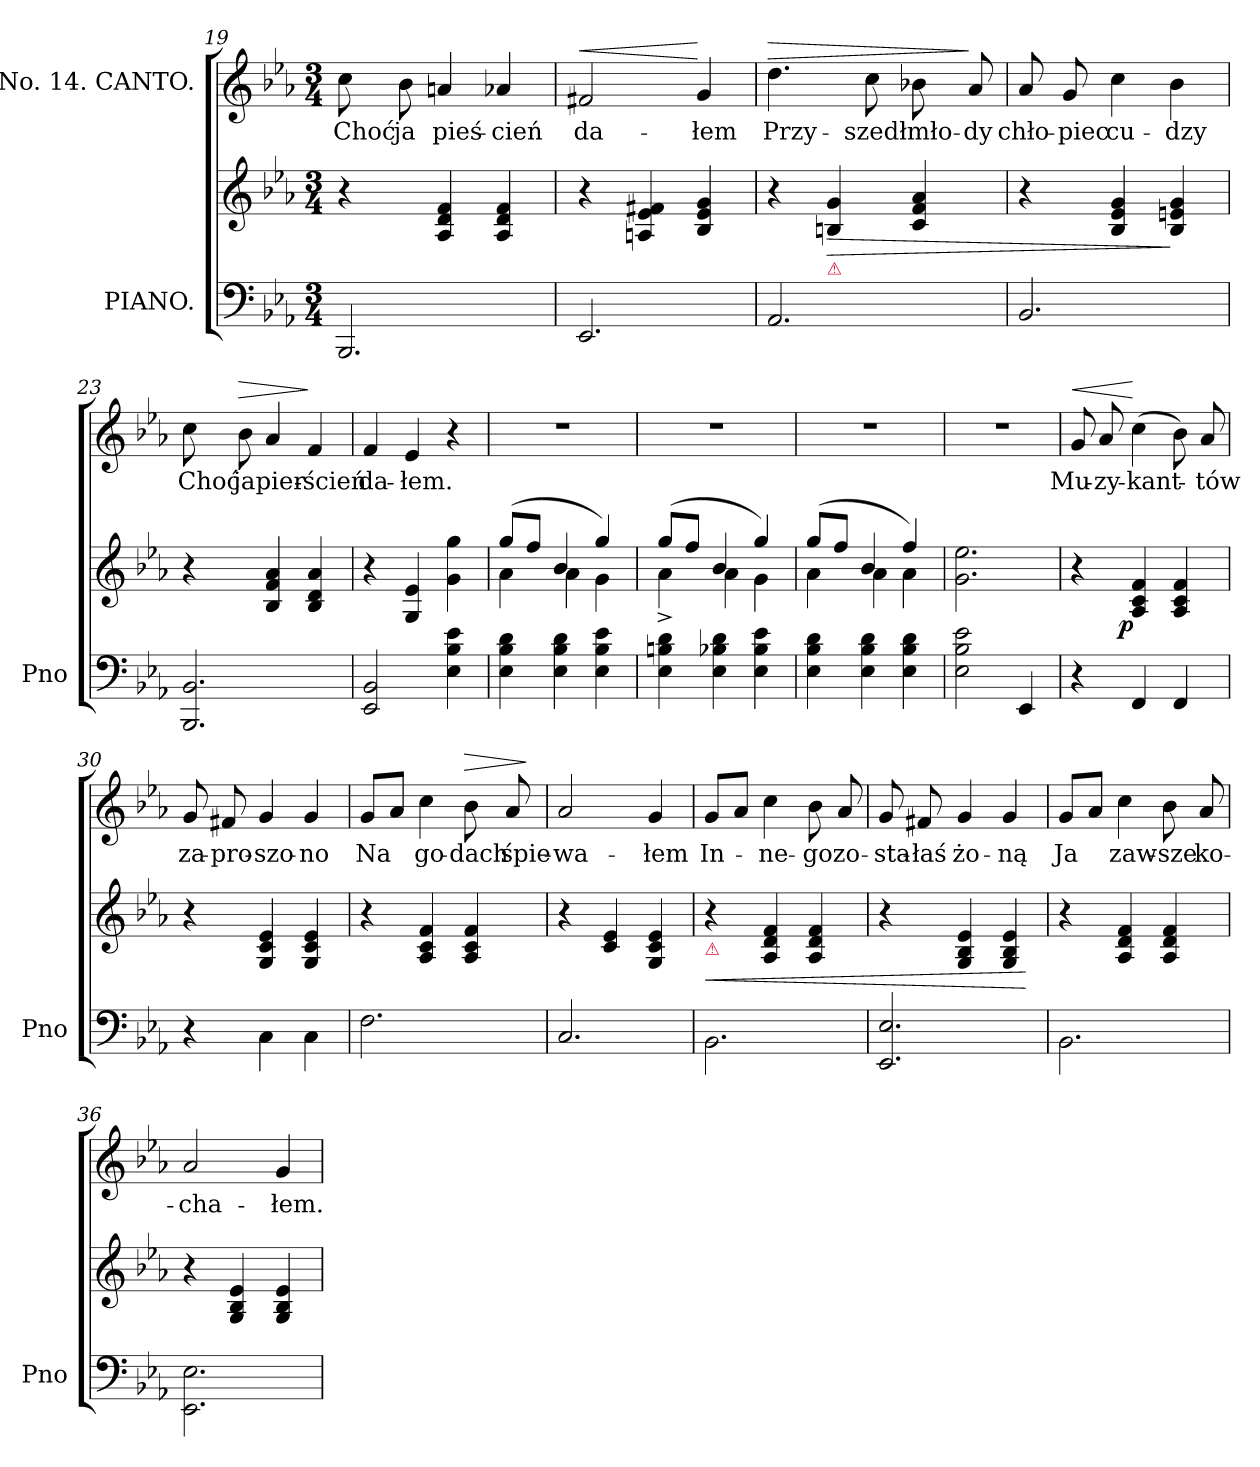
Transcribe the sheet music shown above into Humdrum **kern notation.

**kern	**kern	**dynam	**kern	**text	**dynam
*part2	*part2	*part2	*part1	*part1	*part1
*staff3	*staff2	*staff2/3	*staff1	*staff1	*staff1
*I"PIANO.	*	*	*I"No. 14. CANTO.	*	*
*I'Pno	*	*	*	*	*
*clefF4	*clefG2	*	*clefG2	*	*
*k[b-e-a-]	*k[b-e-a-]	*	*k[b-e-a-]	*	*
*E-:	*E-:	*	*E-:	*	*
*M3/4	*M3/4	*	*M3/4	*	*
=19	=19	=19	=19	=19	=19
2.BBB-	4r	.	8cc	Choć	.
.	.	.	8b-	ja	.
.	4A-/ 4d/ 4f/	.	4an	pieś-	.
.	4A-/ 4d/ 4f/	.	4a-X	-cień	.
=20	=20	=20	=20	=20	=20
!	!	!	!	!	!LO:HP:a
2.EE-	4r	.	2f#X	da-	<
.	4An 4e- 4f#X	.	.	.	.
.	4B- 4e- 4g	.	4g	-łem	[
=21	=21	=21	=21	=21	=21
!	!	!	!	!	!LO:HP:a
2.AA-	4r	.	4.dd	Przy-	>
!	!LO:TX:b:color=crimson:t=⚠	!	!	!	!
!	!	!LO:HP:b	!	!	!
.	4Bn 4g	>	.	.	.
.	.	.	8cc	-szedł	.
.	4c 4f 4a-	.	8b-X	mło-	.
.	.	.	8a-	-dy	]
=22	=22	=22	=22	=22	=22
2.BB-	4r	.	8a-	chło-	.
.	.	.	8g	-piec	.
.	4B- 4e- 4g	.	4cc	cu-	.
.	4B- 4en 4g	]	4b-	-dzy	.
=23	=23	=23	=23	=23	=23
2.BBB- 2.BB-	4r	.	8cc	Choć	.
!	!	!	!	!	!LO:HP:a
.	.	.	8b-	ja	>
.	4B- 4f 4a-	.	4a-	pier-	.
.	4B- 4d 4a-	.	4f	-ścień	]
=24	=24	=24	=24	=24	=24
2EE-/ 2BB-/	4r	.	4f	da-	.
.	4G/ 4e-/	.	4e-	-łem.	.
4E-\ 4B-\ 4e-\	4g\ 4gg\	.	4r	.	.
=25	=25	=25	=25	=25	=25
*	*^	*	*	*	*
4E- 4B- 4d	(>8ggL	4a-\	.	2.rdd	.	.
.	8ffJ	.	.	.	.	.
4E- 4B- 4d	4b-	4a-	.	.	.	.
4E- 4B- 4e-	4gg)	4g	.	.	.	.
=26	=26	=26	=26	=26	=26	=26
4E- 4Bn 4d	(>8ggL	4a-^<	.	2.rdd	.	.
.	8ffJ	.	.	.	.	.
4E- 4B-X 4d	4b-	4a-	.	.	.	.
4E- 4B- 4e-	4gg)	4g	.	.	.	.
=27	=27	=27	=27	=27	=27	=27
4E- 4B- 4d	(>8ggL	4a-	.	2.rdd	.	.
.	8ffJ	.	.	.	.	.
4E- 4B- 4d	4b-	4a-	.	.	.	.
4E- 4B- 4d	4ff)	4a-	.	.	.	.
*	*v	*v	*	*	*	*
=28	=28	=28	=28	=28	=28
2E-\ 2B-\ 2e-\	2.g\ 2.ee-\	.	2.rdd	.	.
4EE-/	.	.	.	.	.
=29	=29	=29	=29	=29	=29
!	!	!	!	!	!LO:HP:a
4r	4r	.	8g	Mu-	<
.	.	.	8a-	-zy-	.
!	!	!LO:DY:rj	!	!	!
4FF	4A- 4c 4f	p	(>4cc	-kant-	[
4FF	4A- 4c 4f	.	8b-)	.	.
.	.	.	8a-	-tów	.
=30	=30	=30	=30	=30	=30
4r	4r	.	8g	za-	.
.	.	.	8f#X	-pro-	.
4C\	4G/ 4c/ 4e-/	.	4g	-szo-	.
4C\	4G/ 4c/ 4e-/	.	4g	-no	.
=31	=31	=31	=31	=31	=31
2.F	4r	.	8gL	Na	.
.	.	.	8a-J	.	.
.	4A- 4c 4f	.	4cc	go-	.
!	!	!	!	!	!LO:HP:a
.	4A- 4c 4f	.	8b-	-dach	>
.	.	.	8a-	śpie-	.
.	.	.	.	.	]
=32	=32	=32	=32	=32	=32
2.C/	4r	.	2a-	-wa-	.
.	4c 4e-	.	.	.	.
.	4G 4c 4e-	.	4g	-łem	.
=33	=33	=33	=33	=33	=33
!	!LO:TX:b:color=crimson:t=⚠	!	!	!	!
!	!	!LO:HP:b	!	!	!
2.BB-\	4r	<	8gL	In-	.
.	.	.	8a-J	.	.
.	4A-/ 4d/ 4f/	.	4cc	-ne-	.
.	4A-/ 4d/ 4f/	.	8b-	go	.
.	.	.	8a-	zo-	.
=34	=34	=34	=34	=34	=34
2.EE-/ 2.E-/	4r	.	8g	-sta-	.
.	.	.	8f#X	-łaś	.
.	4G/ 4B-/ 4e-/	.	4g	żo-	.
.	4G/ 4B-/ 4e-/	.	4g	-ną	.
.	.	[	.	.	.
=35	=35	=35	=35	=35	=35
2.BB-\	4r	.	8gL	Ja	.
.	.	.	8a-J	.	.
.	4A-/ 4d/ 4f/	.	4cc	zaw-	.
.	4A-/ 4d/ 4f/	.	8b-	-sze	.
.	.	.	8a-	ko-	.
=36	=36	=36	=36	=36	=36
2.EE-\ 2.E-\	4r	.	2a-	-cha-	.
.	4G/ 4B-/ 4e-/	.	.	.	.
.	4G/ 4B-/ 4e-/	.	4g	-łem.	.
=	=	=	=	=	=
*-	*-	*-	*-	*-	*-
